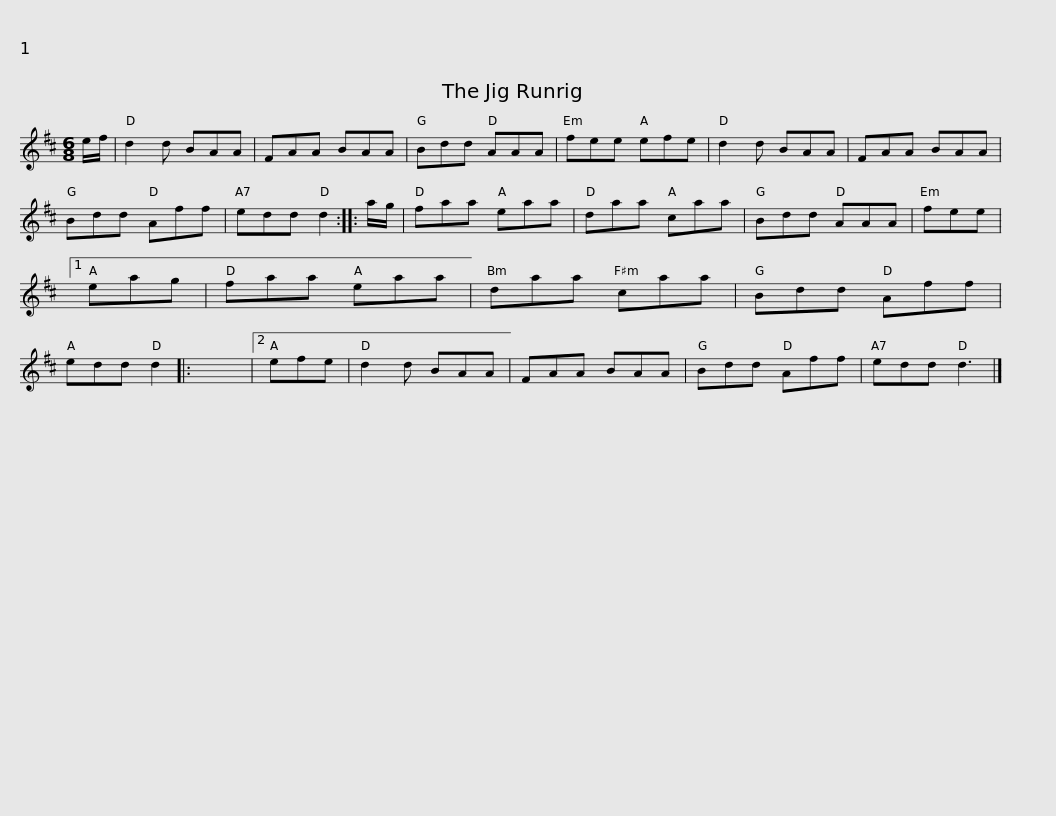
X:1
L:1/8
M:6/8
I:linebreak $
K:D
V:1 treble
V:1
 e/f/ | d2 d BAA | FAA BAA | Bdd AAA | fee efe |$ %5
 d2 d BAA | FAA BAA | Bdd Aff | edd d2 :: a/g/ | %10
 faa eaa | daa caa | Bdd AAA |$ fee |1 eag | %15
 faa eaa | daa caa | Bdd Aff | edd d2 |: x6 |2 %20
 efe | d2 d BAA |$ FAA BAA | Bdd Aff | edd d3 |] %25
